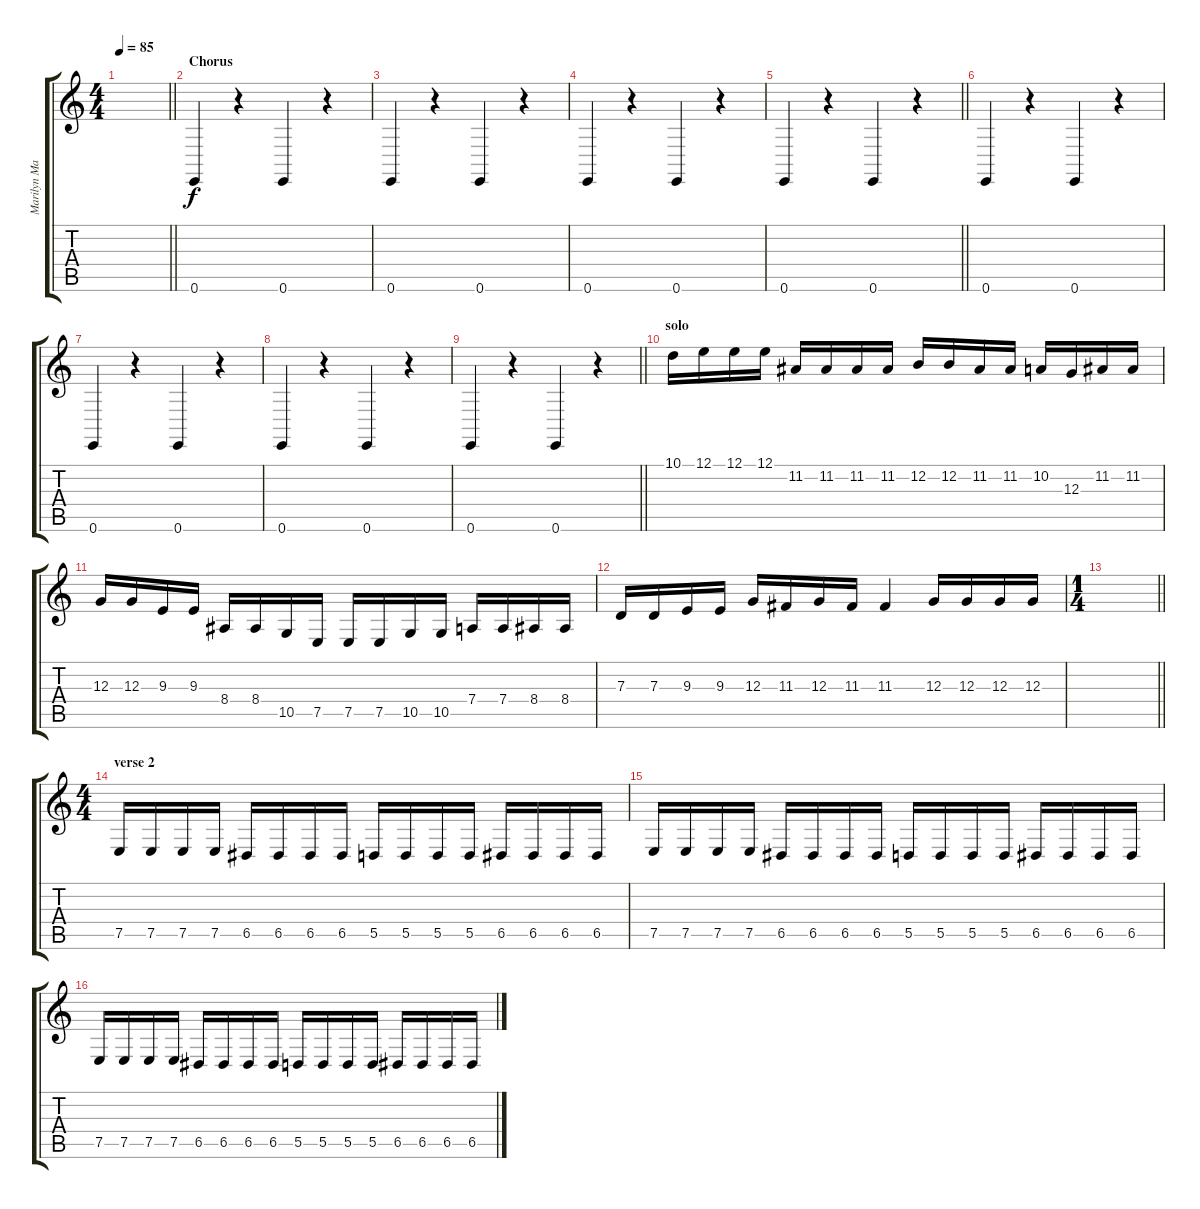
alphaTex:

\track ("Marilyn Manson (scab loop)" "Marilyn Ma") {instrument breathnoise}
\staff {score tabs}
\tuning (E4 B3 G3 D3 A2 E2) {hide}
\ts (4 4)
\tempo 85
\clef g2
\barLineRight lightlight
\ks c
|
\section ("" "Chorus")
0.6.4 r.4 0.6.4 r.4 |
0.6.4 r.4 0.6.4 r.4 |
0.6.4 r.4 0.6.4 r.4 |
\barLineRight lightlight
0.6.4 r.4 0.6.4 r.4 |
0.6.4 r.4 0.6.4 r.4 |
0.6.4 r.4 0.6.4 r.4 |
0.6.4 r.4 0.6.4 r.4 |
\barLineRight lightlight
0.6.4 r.4 0.6.4 r.4 |
\section ("" "solo")
10.1.16 12.1.16 12.1.16 12.1.16 11.2.16 11.2.16 11.2.16 11.2.16 12.2.16 12.2.16 11.2.16 11.2.16 10.2.16 12.3.16 11.2.16 11.2.16 |
12.3.16 12.3.16 9.3.16 9.3.16 8.4.16 8.4.16 10.5.16 7.5.16 7.5.16 7.5.16 10.5.16 10.5.16 7.4.16 7.4.16 8.4.16 8.4.16 |
7.3.16 7.3.16 9.3.16 9.3.16 12.3.16 11.3.16 12.3.16 11.3.16 11.3.4 12.3.16 12.3.16 12.3.16 12.3.16 |
\ts (1 4)
\barLineRight lightlight
|
\ts (4 4)
\section ("" "verse 2")
7.5.16 7.5.16 7.5.16 7.5.16 6.5.16 6.5.16 6.5.16 6.5.16 5.5.16 5.5.16 5.5.16 5.5.16 6.5.16 6.5.16 6.5.16 6.5.16 |
7.5.16 7.5.16 7.5.16 7.5.16 6.5.16 6.5.16 6.5.16 6.5.16 5.5.16 5.5.16 5.5.16 5.5.16 6.5.16 6.5.16 6.5.16 6.5.16 |
7.5.16 7.5.16 7.5.16 7.5.16 6.5.16 6.5.16 6.5.16 6.5.16 5.5.16 5.5.16 5.5.16 5.5.16 6.5.16 6.5.16 6.5.16 6.5.16
